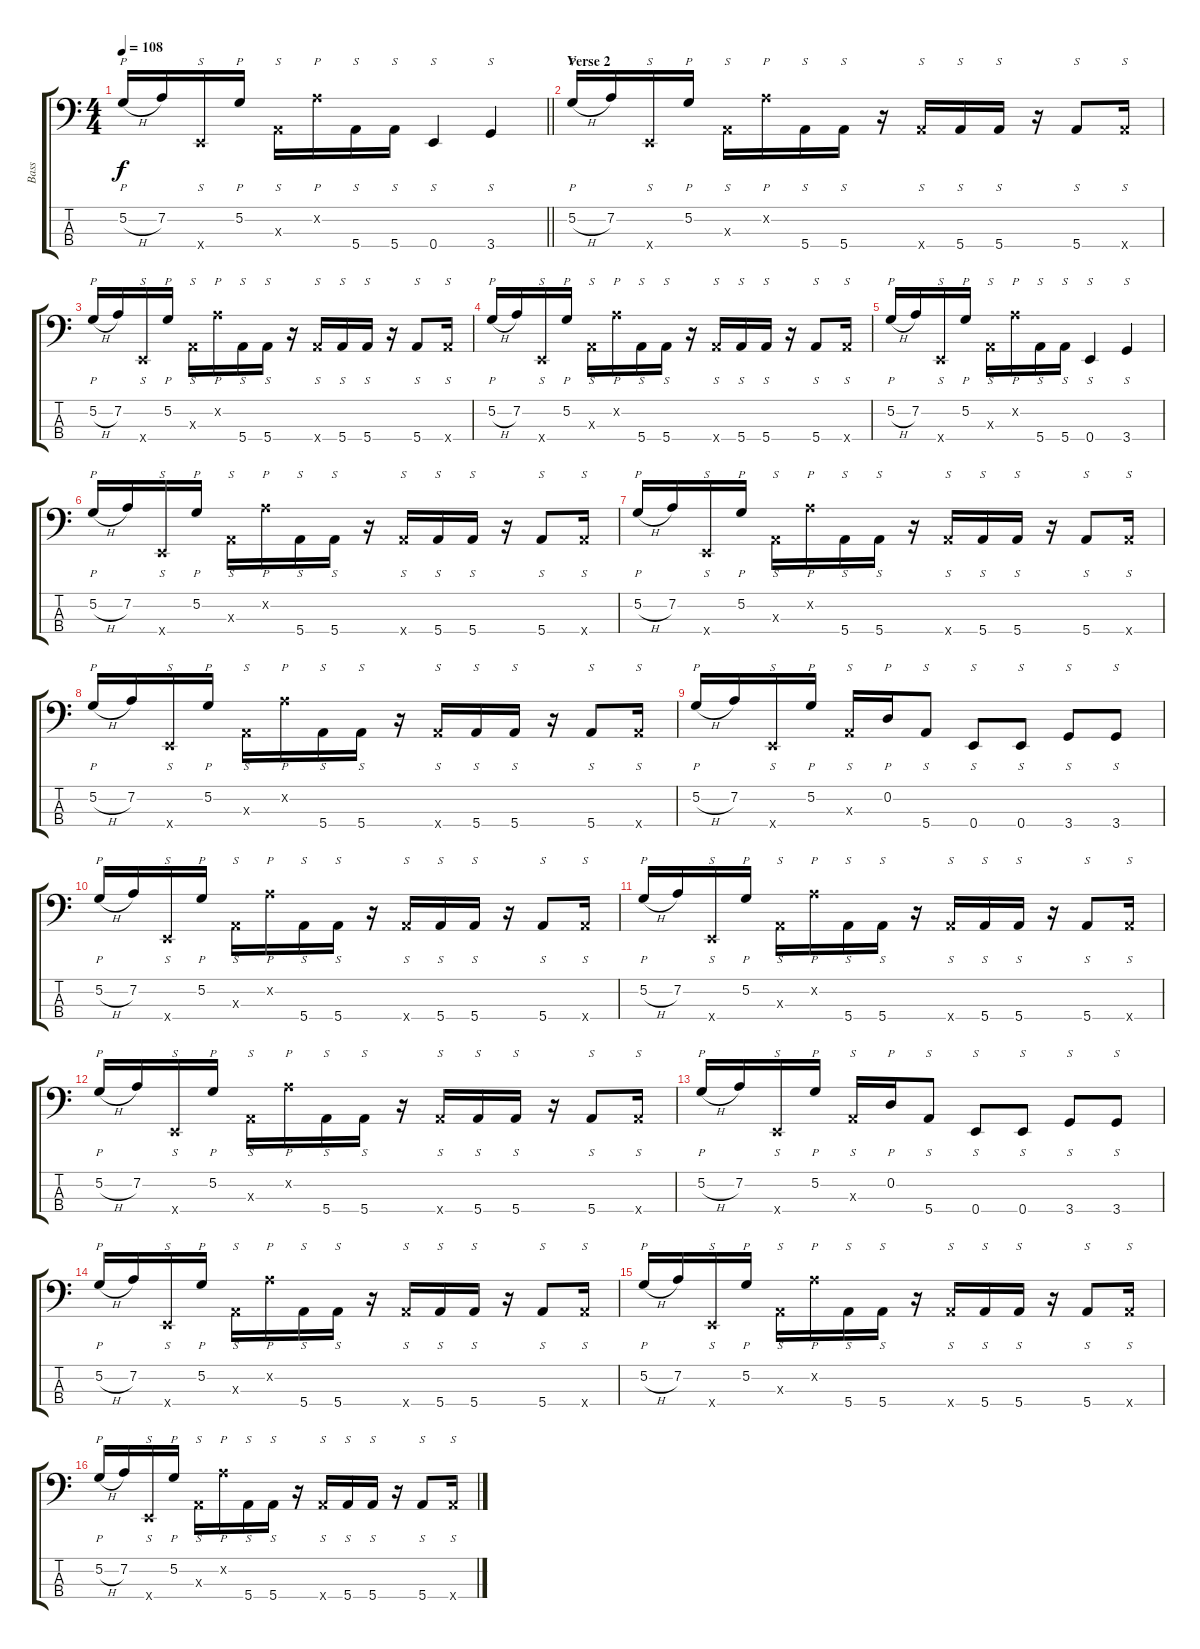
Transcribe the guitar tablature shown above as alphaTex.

\track ("Bass" "Bass") {instrument slapbass1}
\staff {score tabs}
\tuning (G2 D2 A1 E1) {hide}
\ts (4 4)
\tempo 108
\clef f4
\barLineRight lightlight
\ks c
5.2{h}.16{p dy f} 7.2.16 0.4{x}.16{s} 5.2.16{p} 0.3{x}.16{s} 7.2{x}.16{p} 5.4.16{s} 5.4.16{s} 0.4.4{s} 3.4.4{s} |
\section ("" "Verse 2")
5.2{h}.16{p} 7.2.16 0.4{x}.16{s} 5.2.16{p} 0.3{x}.16{s} 7.2{x}.16{p} 5.4.16{s} 5.4.16{s} r.16 5.4{x}.16{s} 5.4.16{s} 5.4.16{s} r.16 5.4.8{s} 5.4{x}.16{s} |
5.2{h}.16{p} 7.2.16 0.4{x}.16{s} 5.2.16{p} 0.3{x}.16{s} 7.2{x}.16{p} 5.4.16{s} 5.4.16{s} r.16 5.4{x}.16{s} 5.4.16{s} 5.4.16{s} r.16 5.4.8{s} 5.4{x}.16{s} |
5.2{h}.16{p} 7.2.16 0.4{x}.16{s} 5.2.16{p} 0.3{x}.16{s} 7.2{x}.16{p} 5.4.16{s} 5.4.16{s} r.16 5.4{x}.16{s} 5.4.16{s} 5.4.16{s} r.16 5.4.8{s} 5.4{x}.16{s} |
5.2{h}.16{p} 7.2.16 0.4{x}.16{s} 5.2.16{p} 0.3{x}.16{s} 7.2{x}.16{p} 5.4.16{s} 5.4.16{s} 0.4.4{s} 3.4.4{s} |
5.2{h}.16{p} 7.2.16 0.4{x}.16{s} 5.2.16{p} 0.3{x}.16{s} 7.2{x}.16{p} 5.4.16{s} 5.4.16{s} r.16 5.4{x}.16{s} 5.4.16{s} 5.4.16{s} r.16 5.4.8{s} 5.4{x}.16{s} |
5.2{h}.16{p} 7.2.16 0.4{x}.16{s} 5.2.16{p} 0.3{x}.16{s} 7.2{x}.16{p} 5.4.16{s} 5.4.16{s} r.16 5.4{x}.16{s} 5.4.16{s} 5.4.16{s} r.16 5.4.8{s} 5.4{x}.16{s} |
5.2{h}.16{p} 7.2.16 0.4{x}.16{s} 5.2.16{p} 0.3{x}.16{s} 7.2{x}.16{p} 5.4.16{s} 5.4.16{s} r.16 5.4{x}.16{s} 5.4.16{s} 5.4.16{s} r.16 5.4.8{s} 5.4{x}.16{s} |
5.2{h}.16{p} 7.2.16 0.4{x}.16{s} 5.2.16{p} 0.3{x}.16{s} 0.2.16{p} 5.4.8{s} 0.4.8{s} 0.4.8{s} 3.4.8{s} 3.4.8{s} |
5.2{h}.16{p} 7.2.16 0.4{x}.16{s} 5.2.16{p} 0.3{x}.16{s} 7.2{x}.16{p} 5.4.16{s} 5.4.16{s} r.16 5.4{x}.16{s} 5.4.16{s} 5.4.16{s} r.16 5.4.8{s} 5.4{x}.16{s} |
5.2{h}.16{p} 7.2.16 0.4{x}.16{s} 5.2.16{p} 0.3{x}.16{s} 7.2{x}.16{p} 5.4.16{s} 5.4.16{s} r.16 5.4{x}.16{s} 5.4.16{s} 5.4.16{s} r.16 5.4.8{s} 5.4{x}.16{s} |
5.2{h}.16{p} 7.2.16 0.4{x}.16{s} 5.2.16{p} 0.3{x}.16{s} 7.2{x}.16{p} 5.4.16{s} 5.4.16{s} r.16 5.4{x}.16{s} 5.4.16{s} 5.4.16{s} r.16 5.4.8{s} 5.4{x}.16{s} |
5.2{h}.16{p} 7.2.16 0.4{x}.16{s} 5.2.16{p} 0.3{x}.16{s} 0.2.16{p} 5.4.8{s} 0.4.8{s} 0.4.8{s} 3.4.8{s} 3.4.8{s} |
5.2{h}.16{p} 7.2.16 0.4{x}.16{s} 5.2.16{p} 0.3{x}.16{s} 7.2{x}.16{p} 5.4.16{s} 5.4.16{s} r.16 5.4{x}.16{s} 5.4.16{s} 5.4.16{s} r.16 5.4.8{s} 5.4{x}.16{s} |
5.2{h}.16{p} 7.2.16 0.4{x}.16{s} 5.2.16{p} 0.3{x}.16{s} 7.2{x}.16{p} 5.4.16{s} 5.4.16{s} r.16 5.4{x}.16{s} 5.4.16{s} 5.4.16{s} r.16 5.4.8{s} 5.4{x}.16{s} |
5.2{h}.16{p} 7.2.16 0.4{x}.16{s} 5.2.16{p} 0.3{x}.16{s} 7.2{x}.16{p} 5.4.16{s} 5.4.16{s} r.16 5.4{x}.16{s} 5.4.16{s} 5.4.16{s} r.16 5.4.8{s} 5.4{x}.16{s}
